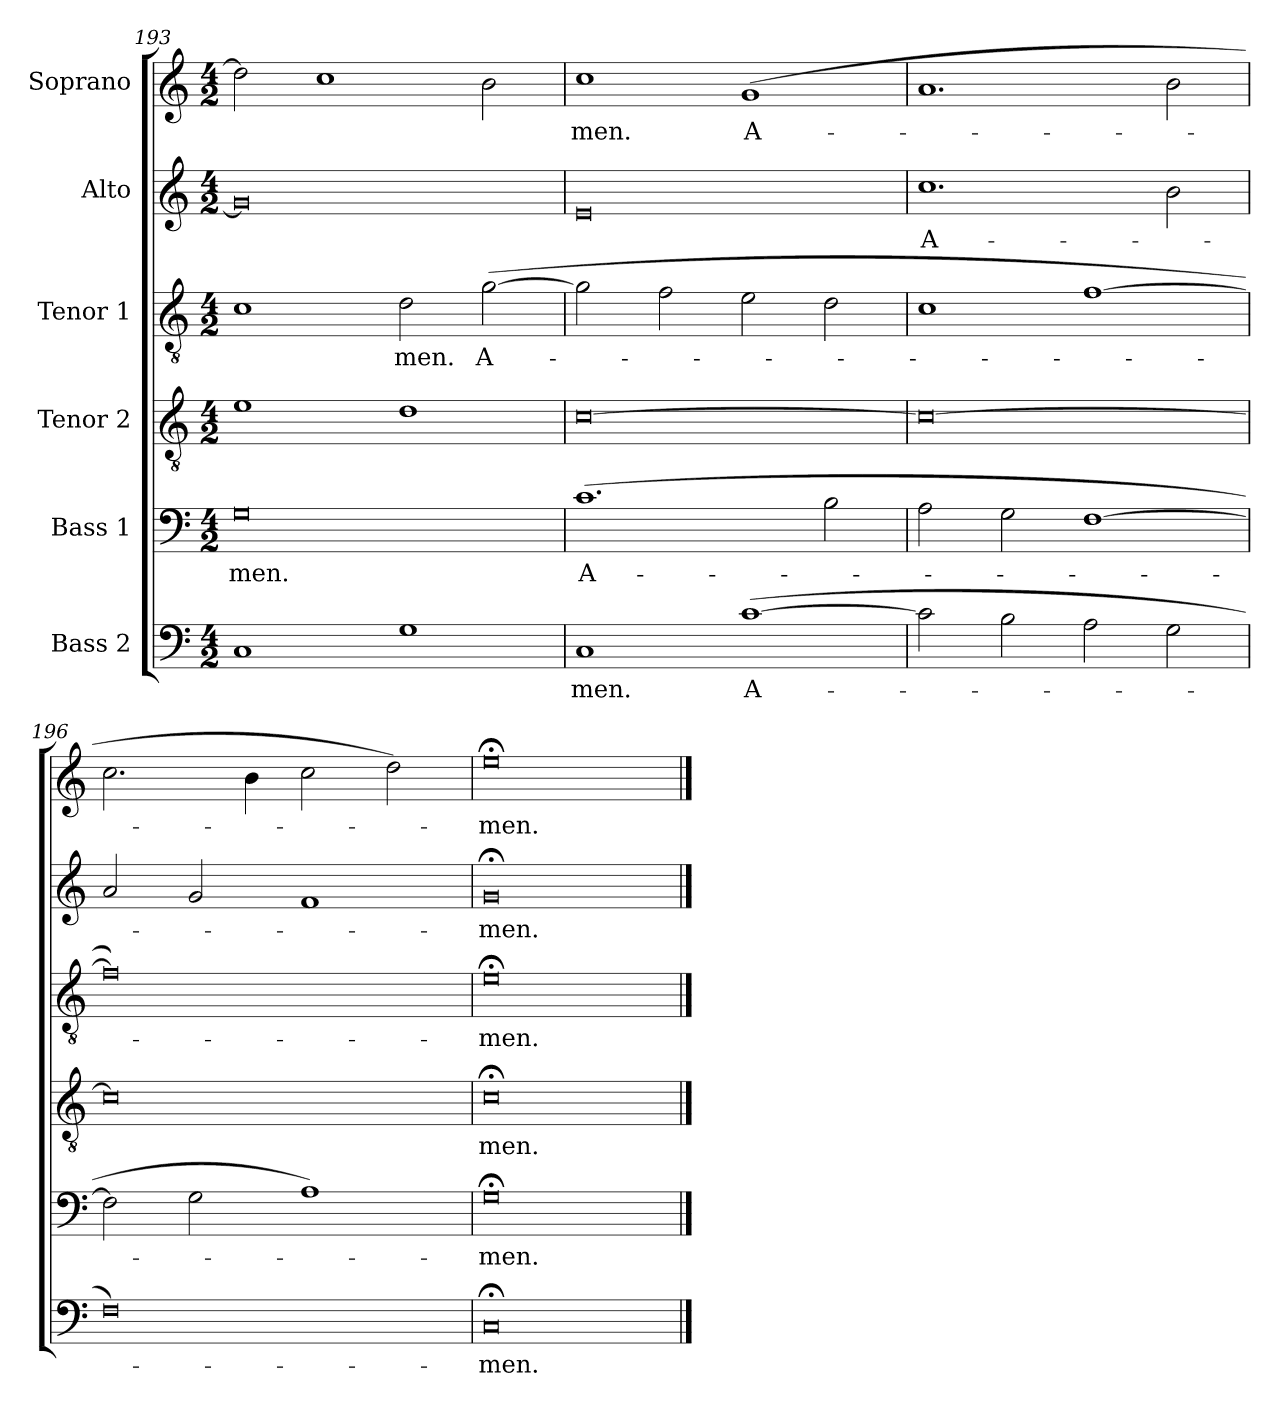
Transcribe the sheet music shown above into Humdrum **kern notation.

**kern	**text	**kern	**text	**kern	**text	**kern	**text	**kern	**text	**kern	**text
*part6	*part6	*part5	*part5	*part4	*part4	*part3	*part3	*part2	*part2	*part1	*part1
*staff6	*staff6	*staff5	*staff5	*staff4	*staff4	*staff3	*staff3	*staff2	*staff2	*staff1	*staff1
*I"Bass 2	*	*I"Bass 1	*	*I"Tenor 2	*	*I"Tenor 1	*	*I"Alto	*	*I"Soprano	*
*clefF4	*	*clefF4	*	*clefGv2	*	*clefGv2	*	*clefG2	*	*clefG2	*
*k[]	*	*k[]	*	*k[]	*	*k[]	*	*k[]	*	*k[]	*
*C:	*	*C:	*	*C:	*	*C:	*	*C:	*	*C:	*
*M4/2	*	*M4/2	*	*M4/2	*	*M4/2	*	*M4/2	*	*M4/2	*
=193	=193	=193	=193	=193	=193	=193	=193	=193	=193	=193	=193
1C	.	0G	-men.	1e	.	1c	.	0g]	.	2dd\]	.
.	.	.	.	.	.	.	.	.	.	1cc	.
1G	.	.	.	1d	.	2d\	men.	.	.	.	.
.	.	.	.	.	.	([2g\	A-	.	.	2b\	.
=194	=194	=194	=194	=194	=194	=194	=194	=194	=194	=194	=194
1C	-men.	(1.c	A-	[0c	.	2g\]	.	0e	.	1cc	-men.
.	.	.	.	.	.	2f\	.	.	.	.	.
([1c	A-	.	.	.	.	2e\	.	.	.	(1g	A-
.	.	2B\	.	.	.	2d\	.	.	.	.	.
=195	=195	=195	=195	=195	=195	=195	=195	=195	=195	=195	=195
2c\]	.	2A\	.	0c_	.	1c	.	1.cc	-A-	1.a	.
2B\	.	2G\	.	.	.	.	.	.	.	.	.
2A\	.	[1F	.	.	.	[1f	.	.	.	.	.
2G\	.	.	.	.	.	.	.	2b\	.	2b\	.
=196	=196	=196	=196	=196	=196	=196	=196	=196	=196	=196	=196
0F)	.	2F\]	.	0c]	.	0f])	.	2a/	.	2.cc\	.
.	.	2G\	.	.	.	.	.	2g/	.	.	.
.	.	.	.	.	.	.	.	.	.	4b\	.
.	.	1A)	.	.	.	.	.	1f	.	2cc\	.
.	.	.	.	.	.	.	.	.	.	2dd\)	.
=197	=197	=197	=197	=197	=197	=197	=197	=197	=197	=197	=197
0C;<	-men.	0G;<	-men.	0c;<	-men.	0e;<	-men.	0g;<	-men.	0ee;<	-men.
==	==	==	==	==	==	==	==	==	==	==	==
*-	*-	*-	*-	*-	*-	*-	*-	*-	*-	*-	*-
